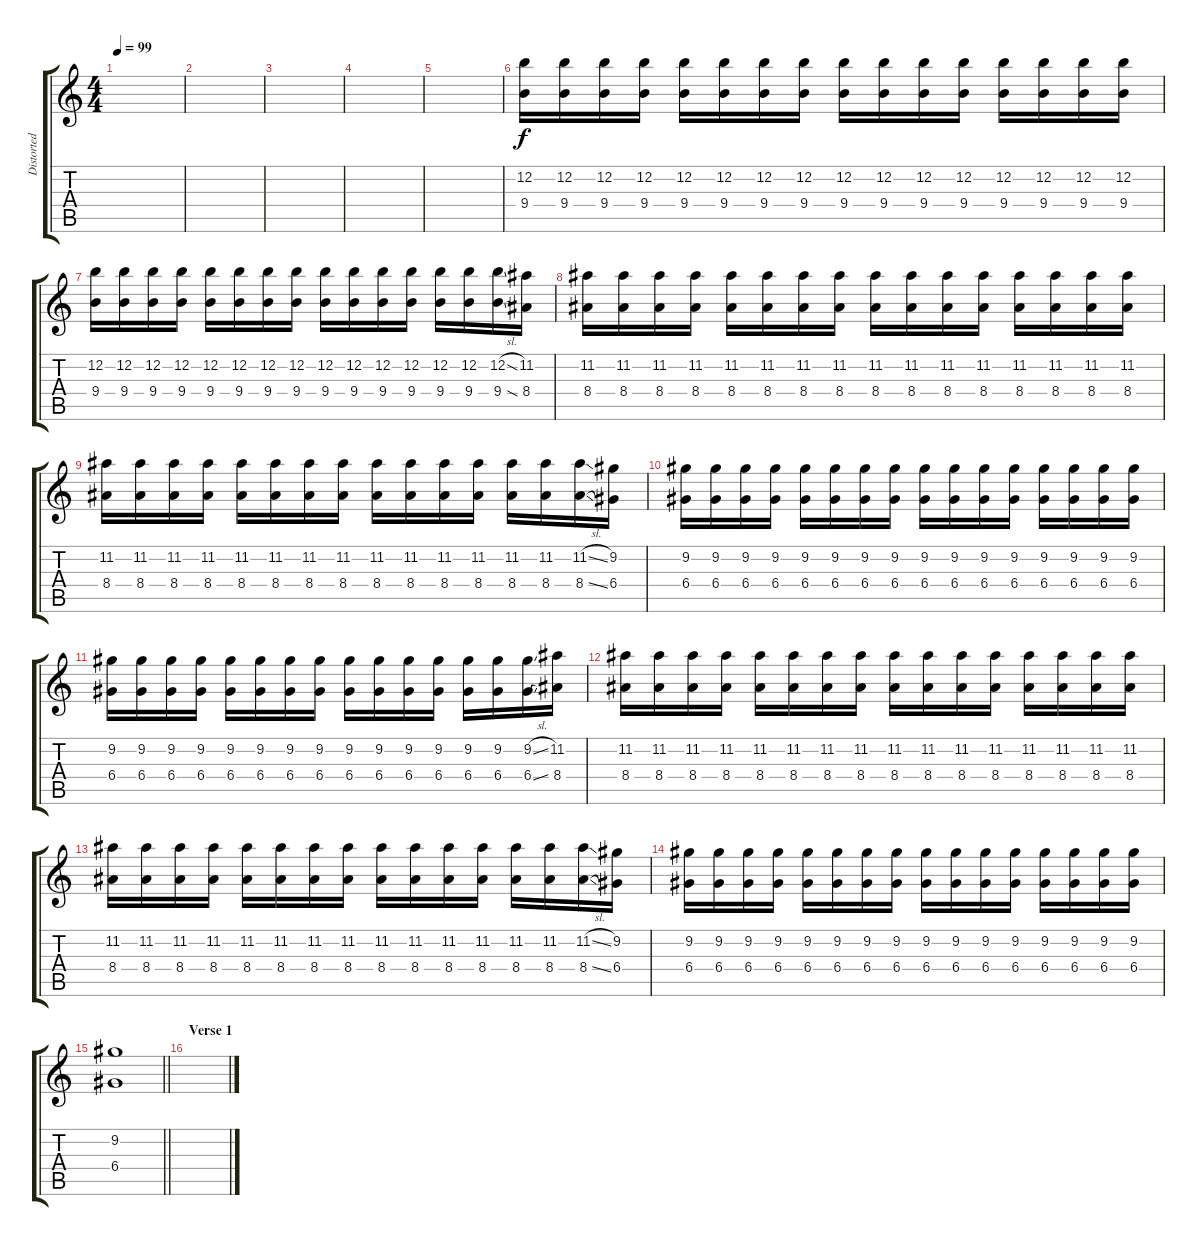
\track ("Distorted" "Distorted") {instrument distortionguitar}
\staff {score tabs}
\tuning (E4 B3 G3 D3 A2 E2) {hide}
\ts (4 4)
\tempo 99
\clef g2
\ks c
|
|
|
|
|
(12.2 9.4).16 (12.2 9.4).16 (12.2 9.4).16 (12.2 9.4).16 (12.2 9.4).16 (12.2 9.4).16 (12.2 9.4).16 (12.2 9.4).16 (12.2 9.4).16 (12.2 9.4).16 (12.2 9.4).16 (12.2 9.4).16 (12.2 9.4).16 (12.2 9.4).16 (12.2 9.4).16 (12.2 9.4).16 |
(12.2 9.4).16 (12.2 9.4).16 (12.2 9.4).16 (12.2 9.4).16 (12.2 9.4).16 (12.2 9.4).16 (12.2 9.4).16 (12.2 9.4).16 (12.2 9.4).16 (12.2 9.4).16 (12.2 9.4).16 (12.2 9.4).16 (12.2 9.4).16 (12.2 9.4).16 (12.2{sl} 9.4{sl}).16 (11.2 8.4).16 |
(11.2 8.4).16 (11.2 8.4).16 (11.2 8.4).16 (11.2 8.4).16 (11.2 8.4).16 (11.2 8.4).16 (11.2 8.4).16 (11.2 8.4).16 (11.2 8.4).16 (11.2 8.4).16 (11.2 8.4).16 (11.2 8.4).16 (11.2 8.4).16 (11.2 8.4).16 (11.2 8.4).16 (11.2 8.4).16 |
(11.2 8.4).16 (11.2 8.4).16 (11.2 8.4).16 (11.2 8.4).16 (11.2 8.4).16 (11.2 8.4).16 (11.2 8.4).16 (11.2 8.4).16 (11.2 8.4).16 (11.2 8.4).16 (11.2 8.4).16 (11.2 8.4).16 (11.2 8.4).16 (11.2 8.4).16 (11.2{sl} 8.4{sl}).16 (9.2 6.4).16 |
(9.2 6.4).16 (9.2 6.4).16 (9.2 6.4).16 (9.2 6.4).16 (9.2 6.4).16 (9.2 6.4).16 (9.2 6.4).16 (9.2 6.4).16 (9.2 6.4).16 (9.2 6.4).16 (9.2 6.4).16 (9.2 6.4).16 (9.2 6.4).16 (9.2 6.4).16 (9.2 6.4).16 (9.2 6.4).16 |
(9.2 6.4).16 (9.2 6.4).16 (9.2 6.4).16 (9.2 6.4).16 (9.2 6.4).16 (9.2 6.4).16 (9.2 6.4).16 (9.2 6.4).16 (9.2 6.4).16 (9.2 6.4).16 (9.2 6.4).16 (9.2 6.4).16 (9.2 6.4).16 (9.2 6.4).16 (9.2{sl} 6.4{sl}).16 (11.2 8.4).16 |
(11.2 8.4).16 (11.2 8.4).16 (11.2 8.4).16 (11.2 8.4).16 (11.2 8.4).16 (11.2 8.4).16 (11.2 8.4).16 (11.2 8.4).16 (11.2 8.4).16 (11.2 8.4).16 (11.2 8.4).16 (11.2 8.4).16 (11.2 8.4).16 (11.2 8.4).16 (11.2 8.4).16 (11.2 8.4).16 |
(11.2 8.4).16 (11.2 8.4).16 (11.2 8.4).16 (11.2 8.4).16 (11.2 8.4).16 (11.2 8.4).16 (11.2 8.4).16 (11.2 8.4).16 (11.2 8.4).16 (11.2 8.4).16 (11.2 8.4).16 (11.2 8.4).16 (11.2 8.4).16 (11.2 8.4).16 (11.2{sl} 8.4{sl}).16 (9.2 6.4).16 |
(9.2 6.4).16 (9.2 6.4).16 (9.2 6.4).16 (9.2 6.4).16 (9.2 6.4).16 (9.2 6.4).16 (9.2 6.4).16 (9.2 6.4).16 (9.2 6.4).16 (9.2 6.4).16 (9.2 6.4).16 (9.2 6.4).16 (9.2 6.4).16 (9.2 6.4).16 (9.2 6.4).16 (9.2 6.4).16 |
\barLineRight lightlight
(9.2 6.4).1 |
\section ("" "Verse 1")
